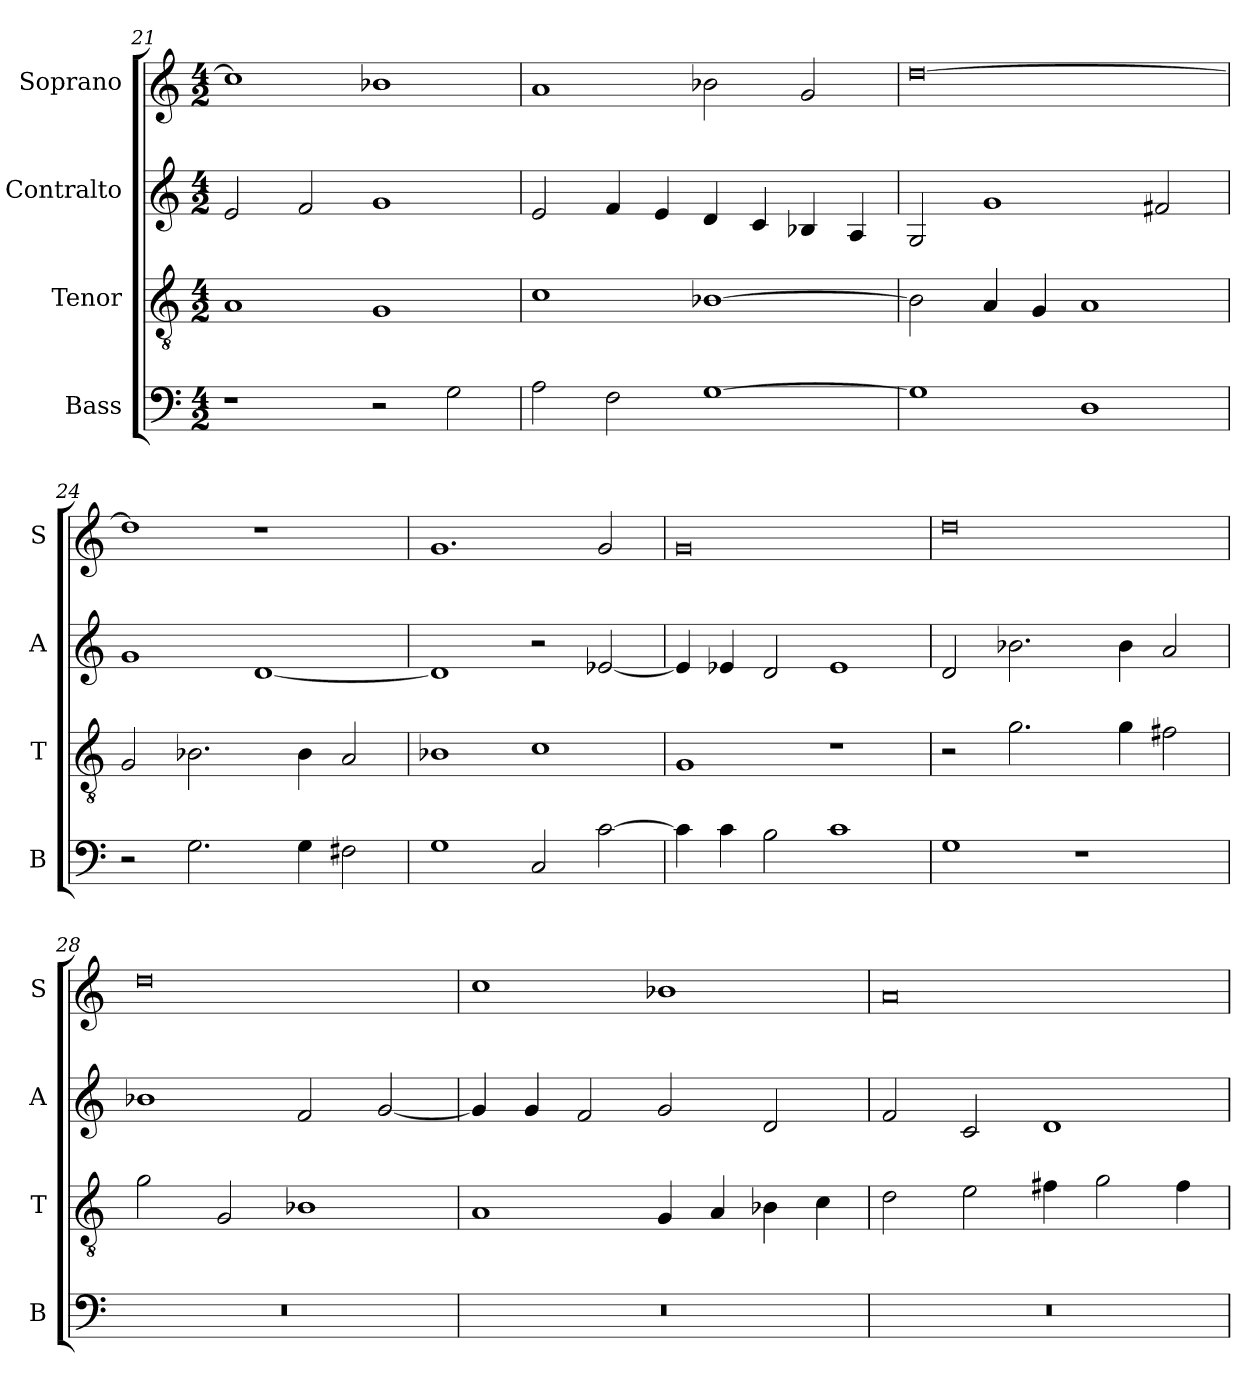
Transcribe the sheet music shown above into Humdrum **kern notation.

**kern	**kern	**kern	**kern
*part4	*part3	*part2	*part1
*staff4	*staff3	*staff2	*staff1
*I"Bass	*I"Tenor	*I"Contralto	*I"Soprano
*I'B	*I'T	*I'A	*I'S
*clefF4	*clefGv2	*clefG2	*clefG2
*k[]	*k[]	*k[]	*k[]
*M4/2	*M4/2	*M4/2	*M4/2
=21	=21	=21	=21
1r	1A	2e	1cc]
.	.	2f	.
2r	1G	1g	1b-X
2G	.	.	.
=22	=22	=22	=22
2A	1c	2e	1a
2F	.	4f	.
.	.	4e	.
[1G	[1B-X	4d	2b-X
.	.	4c	.
.	.	4B-X	2g
.	.	4A	.
=23	=23	=23	=23
1G]	2B-]	2G	[0dd
.	4A	1g	.
.	4G	.	.
1D	1A	.	.
.	.	2f#X	.
=24	=24	=24	=24
2r	2G	1g	1dd]
2.G	2.B-X	.	.
.	.	[1d	1r
4G	4B-	.	.
2F#X	2A	.	.
=25	=25	=25	=25
1G	1B-X	1d]	1.g
2C	1c	2r	.
[2c	.	[2e-X	2g
=26	=26	=26	=26
4c]	1G	4e-]	0g
4c	.	4e-X	.
2B	.	2d	.
1c	1r	1e-	.
=27	=27	=27	=27
1G	2r	2d	0dd
.	2.g	2.b-X	.
1r	.	.	.
.	4g	4b-	.
.	2f#X	2a	.
=28	=28	=28	=28
0r	2g	1b-X	0dd
.	2G	.	.
.	1B-X	2f	.
.	.	[2g	.
=29	=29	=29	=29
0r	1A	4g]	1cc
.	.	4g	.
.	.	2f	.
.	4G	2g	1b-X
.	4A	.	.
.	4B-X	2d	.
.	4c	.	.
=30	=30	=30	=30
0r	2d	2f	0a
.	2e	2c	.
.	4f#X	1d	.
.	2g	.	.
.	4f#	.	.
=	=	=	=
*-	*-	*-	*-
